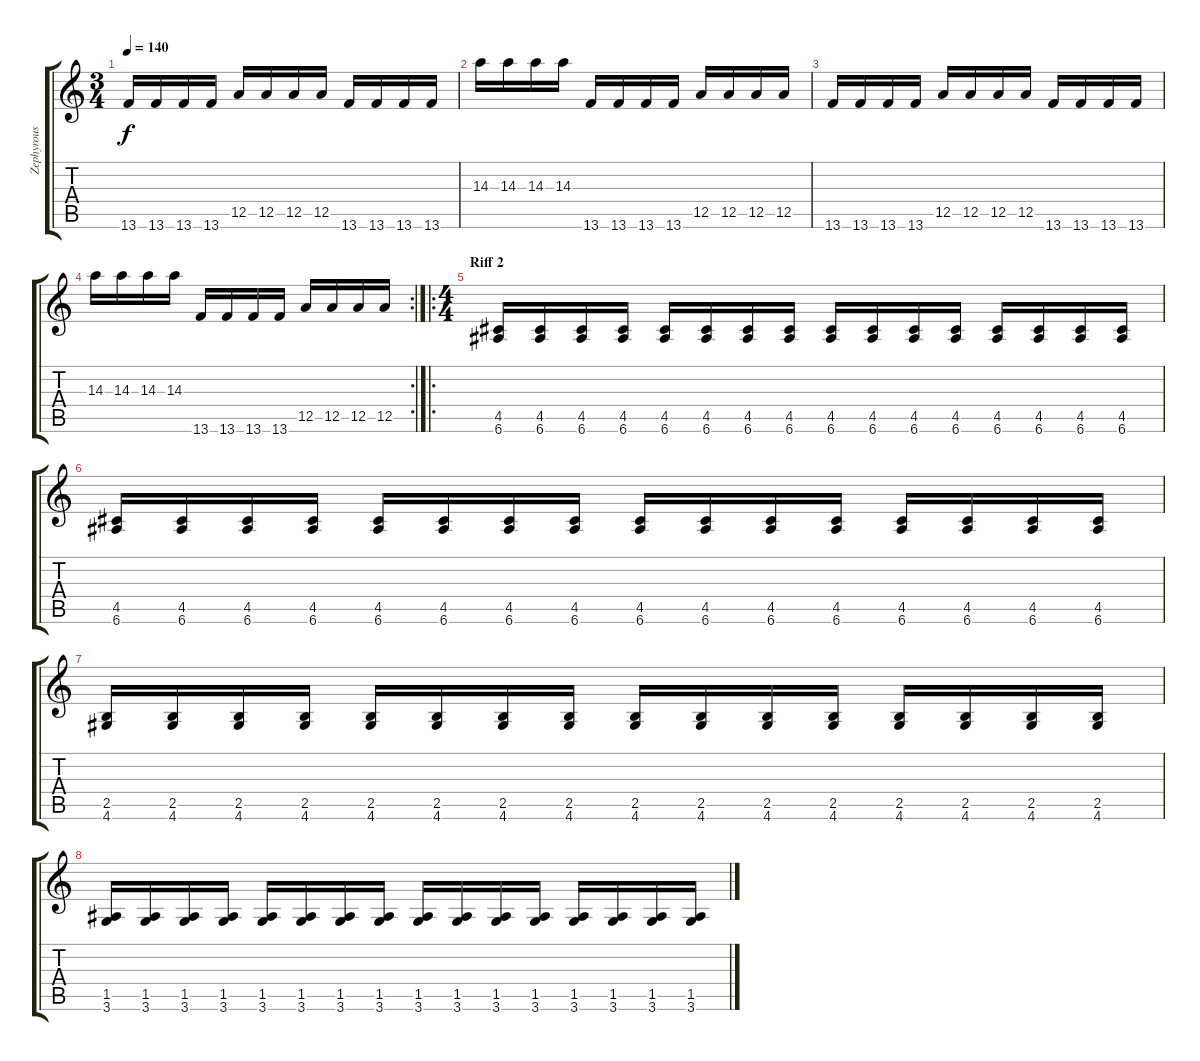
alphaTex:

\track ("Zephyrous" "Zephyrous") {instrument overdrivenguitar}
\staff {score tabs}
\tuning (E4 B3 G3 D3 A2 E2) {hide}
\ts (3 4)
\tempo 140
\clef g2
\ks c
13.6.16{dy f} 13.6.16 13.6.16 13.6.16 12.5.16 12.5.16 12.5.16 12.5.16 13.6.16 13.6.16 13.6.16 13.6.16 |
14.3.16 14.3.16 14.3.16 14.3.16 13.6.16 13.6.16 13.6.16 13.6.16 12.5.16 12.5.16 12.5.16 12.5.16 |
13.6.16 13.6.16 13.6.16 13.6.16 12.5.16 12.5.16 12.5.16 12.5.16 13.6.16 13.6.16 13.6.16 13.6.16 |
\rc 2
14.3.16 14.3.16 14.3.16 14.3.16 13.6.16 13.6.16 13.6.16 13.6.16 12.5.16 12.5.16 12.5.16 12.5.16 |
\ro
\ts (4 4)
\section ("" "Riff 2")
(4.5 6.6).16 (4.5 6.6).16 (4.5 6.6).16 (4.5 6.6).16 (4.5 6.6).16 (4.5 6.6).16 (4.5 6.6).16 (4.5 6.6).16 (4.5 6.6).16 (4.5 6.6).16 (4.5 6.6).16 (4.5 6.6).16 (4.5 6.6).16 (4.5 6.6).16 (4.5 6.6).16 (4.5 6.6).16 |
(4.5 6.6).16 (4.5 6.6).16 (4.5 6.6).16 (4.5 6.6).16 (4.5 6.6).16 (4.5 6.6).16 (4.5 6.6).16 (4.5 6.6).16 (4.5 6.6).16 (4.5 6.6).16 (4.5 6.6).16 (4.5 6.6).16 (4.5 6.6).16 (4.5 6.6).16 (4.5 6.6).16 (4.5 6.6).16 |
(2.5 4.6).16 (2.5 4.6).16 (2.5 4.6).16 (2.5 4.6).16 (2.5 4.6).16 (2.5 4.6).16 (2.5 4.6).16 (2.5 4.6).16 (2.5 4.6).16 (2.5 4.6).16 (2.5 4.6).16 (2.5 4.6).16 (2.5 4.6).16 (2.5 4.6).16 (2.5 4.6).16 (2.5 4.6).16 |
(1.5 3.6).16 (1.5 3.6).16 (1.5 3.6).16 (1.5 3.6).16 (1.5 3.6).16 (1.5 3.6).16 (1.5 3.6).16 (1.5 3.6).16 (1.5 3.6).16 (1.5 3.6).16 (1.5 3.6).16 (1.5 3.6).16 (1.5 3.6).16 (1.5 3.6).16 (1.5 3.6).16 (1.5 3.6).16
